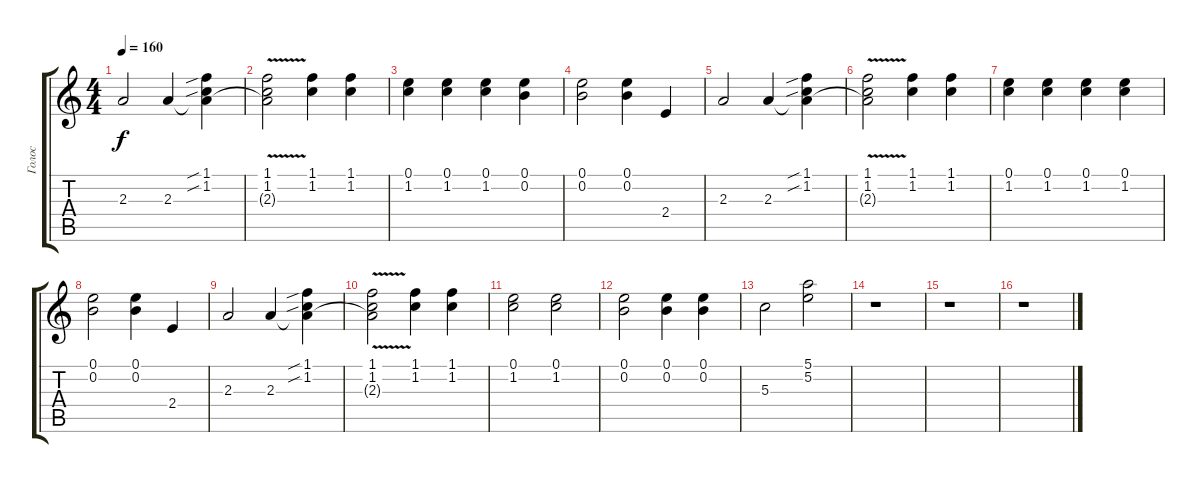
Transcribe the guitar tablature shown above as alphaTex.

\track ("Голос" "Голос") {instrument distortionguitar}
\staff {score tabs}
\tuning (E4 B3 G3 D3 A2 E2) {hide}
\ts (4 4)
\tempo 160
\clef g2
\ks c
2.3.2{dy f} 2.3.4 (1.1{sib} 1.2{sib} 2.3{t}).4 |
(1.1{v} 1.2 2.3{t}).2 (1.1 1.2).4 (1.1 1.2).4 |
(0.1 1.2).4 (0.1 1.2).4 (0.1 1.2).4 (0.1 0.2).4 |
(0.1 0.2).2 (0.1 0.2).4 2.4.4 |
2.3.2 2.3.4 (1.1{sib} 1.2{sib} 2.3{t}).4 |
(1.1{v} 1.2 2.3{t}).2 (1.1 1.2).4 (1.1 1.2).4 |
(0.1 1.2).4 (0.1 1.2).4 (0.1 1.2).4 (0.1 1.2).4 |
(0.1 0.2).2 (0.1 0.2).4 2.4.4 |
2.3.2 2.3.4 (1.1{sib} 1.2{sib} 2.3{t}).4 |
(1.1{v} 1.2 2.3{t}).2 (1.1 1.2).4 (1.1 1.2).4 |
(0.1 1.2).2 (0.1 1.2).2 |
(0.1 0.2).2 (0.1 0.2).4 (0.1 0.2).4 |
5.3.2 (5.1 5.2).2 |
r.1 |
r.1 |
r.1
